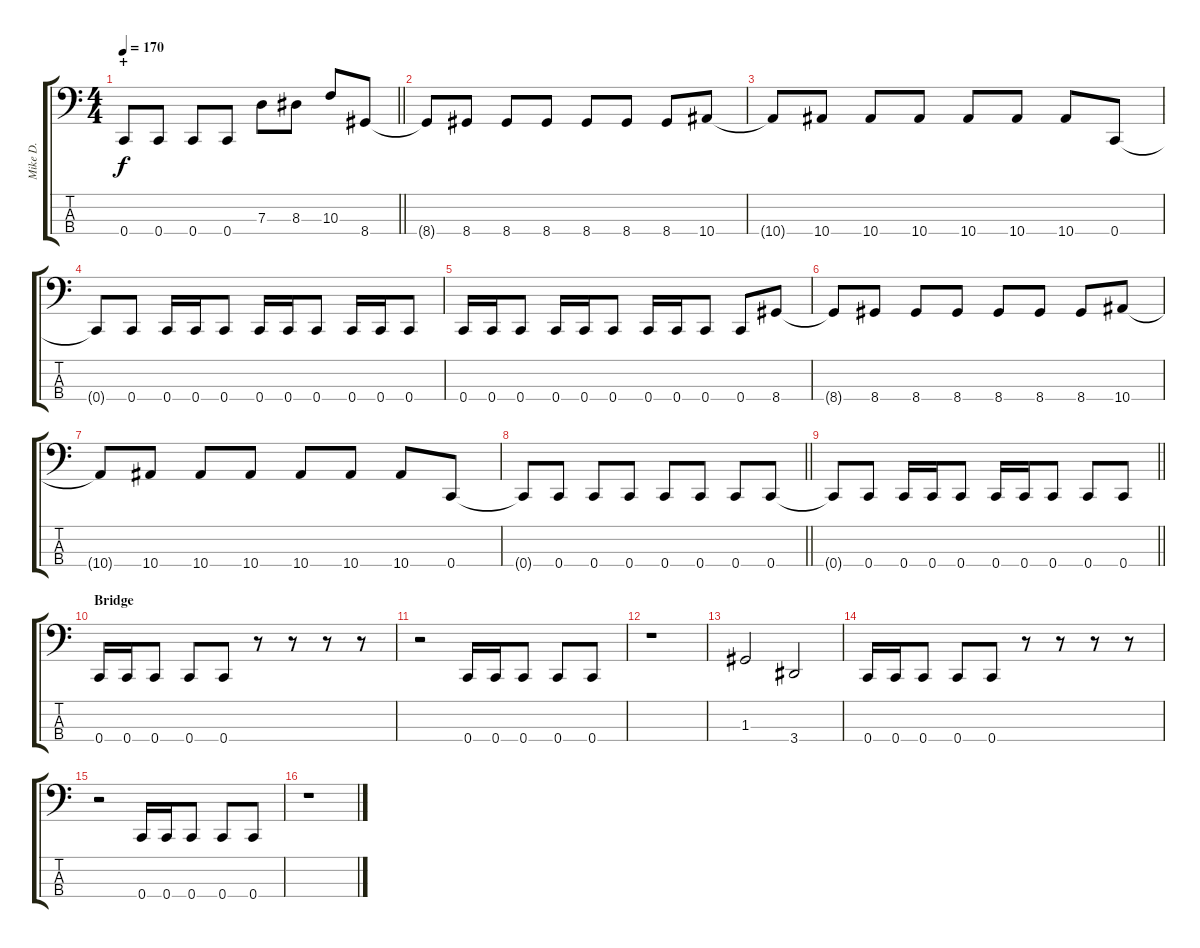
\track ("Mike D." "Mike D.") {instrument electricbassfinger}
\staff {score tabs}
\tuning (F2 C2 G1 C1) {hide}
\ts (4 4)
\section ("" "+")
\tempo 170
\clef f4
\barLineRight lightlight
\ks c
0.4.8{dy f} 0.4.8 0.4.8 0.4.8 7.3.8 8.3.8 10.3.8 8.4.8 |
8.4{t}.8 8.4.8 8.4.8 8.4.8 8.4.8 8.4.8 8.4.8 10.4.8 |
10.4{t}.8 10.4.8 10.4.8 10.4.8 10.4.8 10.4.8 10.4.8 0.4.8 |
0.4{t}.8 0.4.8 0.4.16 0.4.16 0.4.8 0.4.16 0.4.16 0.4.8 0.4.16 0.4.16 0.4.8 |
0.4.16 0.4.16 0.4.8 0.4.16 0.4.16 0.4.8 0.4.16 0.4.16 0.4.8 0.4.8 8.4.8 |
8.4{t}.8 8.4.8 8.4.8 8.4.8 8.4.8 8.4.8 8.4.8 10.4.8 |
10.4{t}.8 10.4.8 10.4.8 10.4.8 10.4.8 10.4.8 10.4.8 0.4.8 |
\barLineRight lightlight
0.4{t}.8 0.4.8 0.4.8 0.4.8 0.4.8 0.4.8 0.4.8 0.4.8 |
\barLineRight lightlight
0.4{t}.8 0.4.8 0.4.16 0.4.16 0.4.8 0.4.16 0.4.16 0.4.8 0.4.8 0.4.8 |
\section ("" "Bridge")
0.4.16 0.4.16 0.4.8 0.4.8 0.4.8 r.8 r.8 r.8 r.8 |
r.2 0.4.16 0.4.16 0.4.8 0.4.8 0.4.8 |
r.1 |
1.3.2 3.4.2 |
0.4.16 0.4.16 0.4.8 0.4.8 0.4.8 r.8 r.8 r.8 r.8 |
r.2 0.4.16 0.4.16 0.4.8 0.4.8 0.4.8 |
r.1
